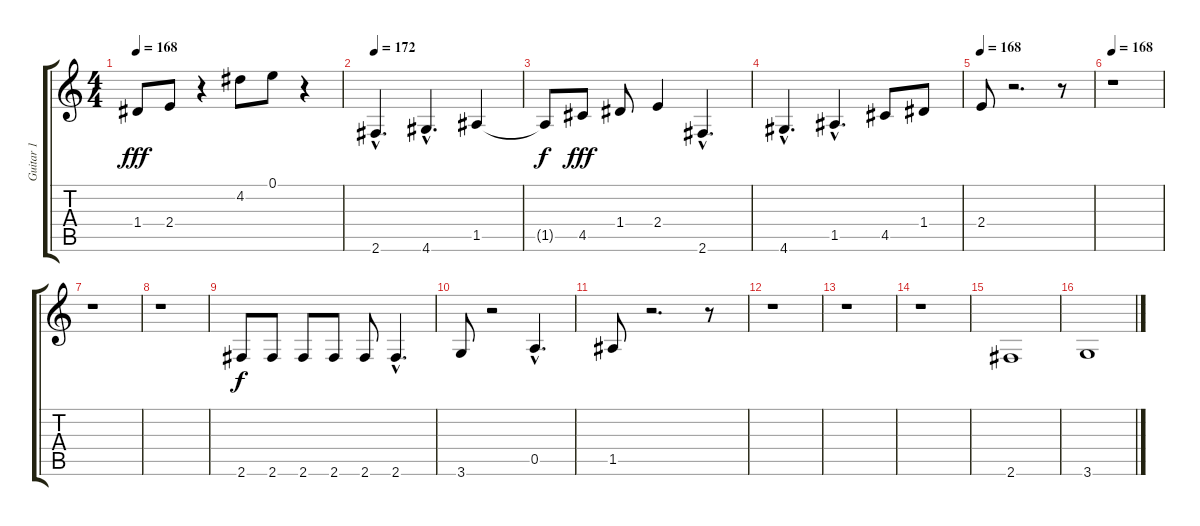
\track ("Guitar 1" "Guitar 1") {instrument distortionguitar}
\staff {score tabs}
\tuning (E4 B3 G3 D3 A2 E2) {hide}
\ts (4 4)
\tempo 168
\clef g2
\ks c
1.4.8{dy fff} 2.4.8 r.4 4.2.8 0.1.8 r.4 |
\tempo 172
2.6{hac}.4{d balance 8} 4.6{hac}.4{d} 1.5.4 |
1.5{t}.8{dy f} 4.5.8{dy fff} 1.4.8 2.4.4 2.6{hac}.4{d} |
4.6{hac}.4{d} 1.5{hac}.4{d} 4.5.8 1.4.8 |
\tempo 168
2.4.8 r.2{d} r.8 |
\tempo 168
r.1 |
r.1 |
r.1 |
2.6.8{dy f} 2.6.8 2.6.8 2.6.8 2.6.8 2.6{hac}.4{d} |
3.6.8 r.2 0.5{hac}.4{d} |
1.5.8 r.2{d} r.8 |
r.1 |
r.1 |
r.1 |
2.6.1 |
3.6.1
